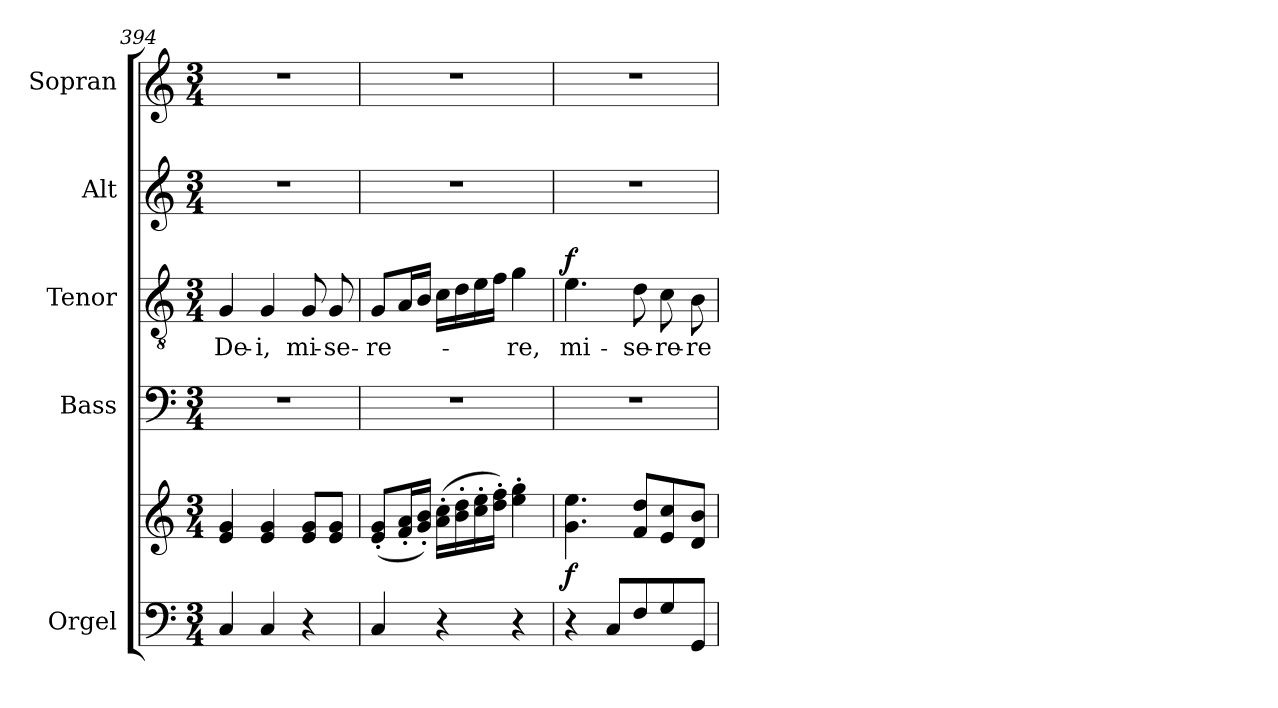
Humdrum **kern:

**kern	**kern	**dynam	**kern	**kern	**text	**dynam	**kern	**kern
*part5	*part5	*part5	*part4	*part3	*part3	*part3	*part2	*part1
*staff6	*staff5	*staff5/6	*staff4	*staff3	*staff3	*staff3	*staff2	*staff1
*I"Orgel	*	*	*I"Bass	*I"Tenor	*	*	*I"Alt	*I"Sopran
*I'Org.	*	*	*I'B.	*I'T.	*	*	*I'A.	*I'S.
*clefF4	*clefG2	*	*clefF4	*clefGv2	*	*	*clefG2	*clefG2
*k[]	*k[]	*	*k[]	*k[]	*	*	*k[]	*k[]
*C:	*C:	*	*C:	*C:	*	*	*C:	*C:
*M3/4	*M3/4	*	*M3/4	*M3/4	*	*	*M3/4	*M3/4
=394	=394	=394	=394	=394	=394	=394	=394	=394
!	!	!	!	!	!LO:LY:b	!	!	!
4C/	4e/ 4g/	.	2.r	4G/	De-	.	2.r	2.r
!	!	!	!	!	!LO:LY:b	!	!	!
4C/	4e/ 4g/	.	.	4G/	-i,	.	.	.
!	!	!	!	!	!LO:LY:b	!	!	!
4r	8e/ 8g/L	.	.	8G/	mi-	.	.	.
!	!	!	!	!	!LO:LY:b	!	!	!
.	8e/ 8g/J	.	.	8G/	-se-	.	.	.
=395	=395	=395	=395	=395	=395	=395	=395	=395
!	!	!	!	!	!LO:LY:b	!	!	!
4C/	(<8e/'< 8g/'<L	.	2.r	8G/L	-re-	.	2.r	2.r
.	16f/'< 16a/'<L	.	.	16A/L	.	.	.	.
.	16g/'< 16b/'<JJ)	.	.	16B/JJ	.	.	.	.
4r	(>16a\'> 16cc\'>LL	.	.	16c\LL	.	.	.	.
.	16b\'> 16dd\'>	.	.	16d\	.	.	.	.
.	16cc\'> 16ee\'>	.	.	16e\	.	.	.	.
.	16dd\'> 16ff\'>JJ)	.	.	16f\JJ	.	.	.	.
!	!	!	!	!	!LO:LY:b	!	!	!
4r	4ee\'> 4gg\'>	.	.	4g\	-re,	.	.	.
=396	=396	=396	=396	=396	=396	=396	=396	=396
!	!	!LO:DY:b	!	!	!LO:LY:b	!LO:DY:a	!	!
4r	4.g\ 4.ee\	f	2.r	4.e\	mi-	f	2.r	2.r
8C/L	.	.	.	.	.	.	.	.
!	!	!	!	!	!LO:LY:b	!	!	!
8F/	8f/ 8dd/L	.	.	8d\	-se-	.	.	.
!	!	!	!	!	!LO:LY:b	!	!	!
8G/	8e/ 8cc/	.	.	8c\	-re-	.	.	.
!	!	!	!	!	!LO:LY:b	!	!	!
8GG/J	8d/ 8b/J	.	.	8B\	-re	.	.	.
=	=	=	=	=	=	=	=	=
*-	*-	*-	*-	*-	*-	*-	*-	*-
